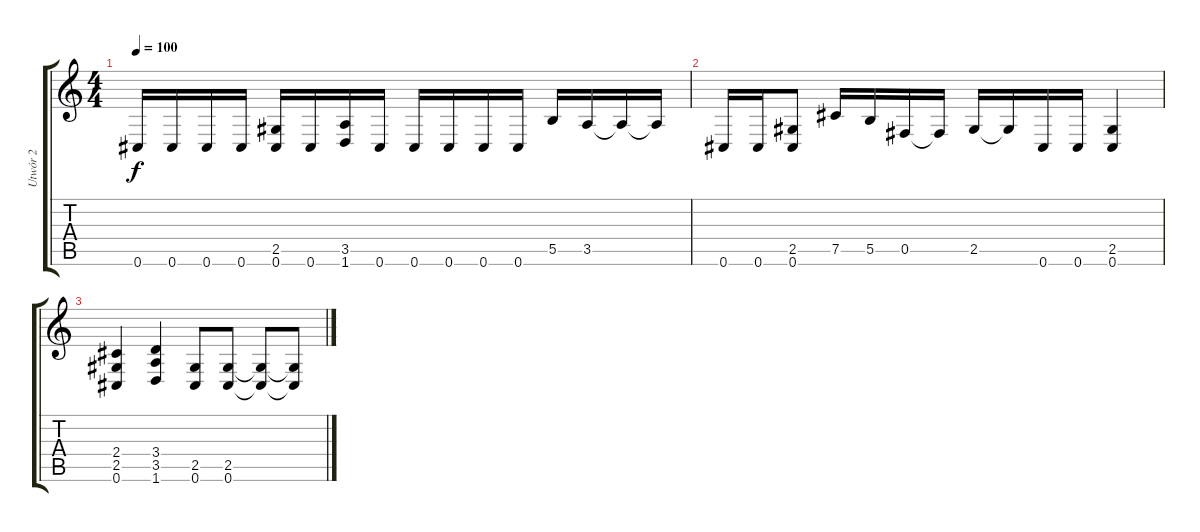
\track ("Utwór 2" "Utwór 2") {instrument distortionguitar}
\staff {score tabs}
\tuning (Db4 Ab3 E3 B2 Gb2 Db2) {hide}
\ts (4 4)
\tempo 100
\clef g2
\ks c
0.6.16{dy f volume 9} 0.6.16 0.6.16{volume 8} 0.6.16 (2.5 0.6).16{volume 7} 0.6.16 (3.5 1.6).16{volume 6} 0.6.16 0.6.16{volume 5} 0.6.16 0.6.16{volume 4} 0.6.16 5.5.16{volume 3} 3.5.16 3.5{t}.16{volume 2} 3.5{t}.16 |
0.6.16 0.6.16 (2.5 0.6).8 7.5.16 5.5.16 0.5.16 0.5{t}.16 2.5.16{volume 1} 2.5{t}.16 0.6.16 0.6.16 (2.5 0.6).4 |
(2.4 2.5 0.6).4{volume 0} (3.4 3.5 1.6).4 (2.5 0.6).8 (2.5 0.6).8 (2.5{t} 0.6{t}).8 (2.5{t} 0.6{t}).8
